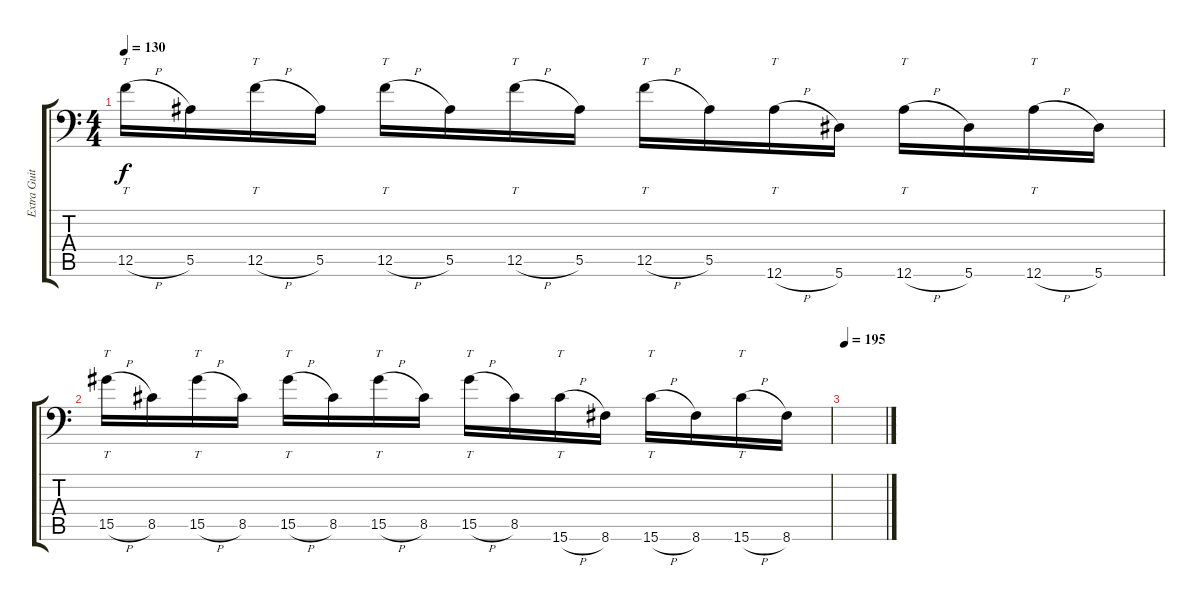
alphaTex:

\track ("Extra Guitar" "Extra Guit") {instrument distortionguitar}
\staff {score tabs}
\tuning (C4 G3 Eb3 Bb2 F2 Bb1) {hide}
\ts (4 4)
\tempo 130
\clef f4
\ks c
12.5{h}.16{tt dy f} 5.5.16 12.5{h}.16{tt} 5.5.16 12.5{h}.16{tt} 5.5.16 12.5{h}.16{tt} 5.5.16 12.5{h}.16{tt} 5.5.16 12.6{h}.16{tt} 5.6.16 12.6{h}.16{tt} 5.6.16 12.6{h}.16{tt} 5.6.16 |
15.5{h}.16{tt} 8.5.16 15.5{h}.16{tt} 8.5.16 15.5{h}.16{tt} 8.5.16 15.5{h}.16{tt} 8.5.16 15.5{h}.16{tt} 8.5.16 15.6{h}.16{tt} 8.6.16 15.6{h}.16{tt} 8.6.16 15.6{h}.16{tt} 8.6.16 |
\tempo 195
